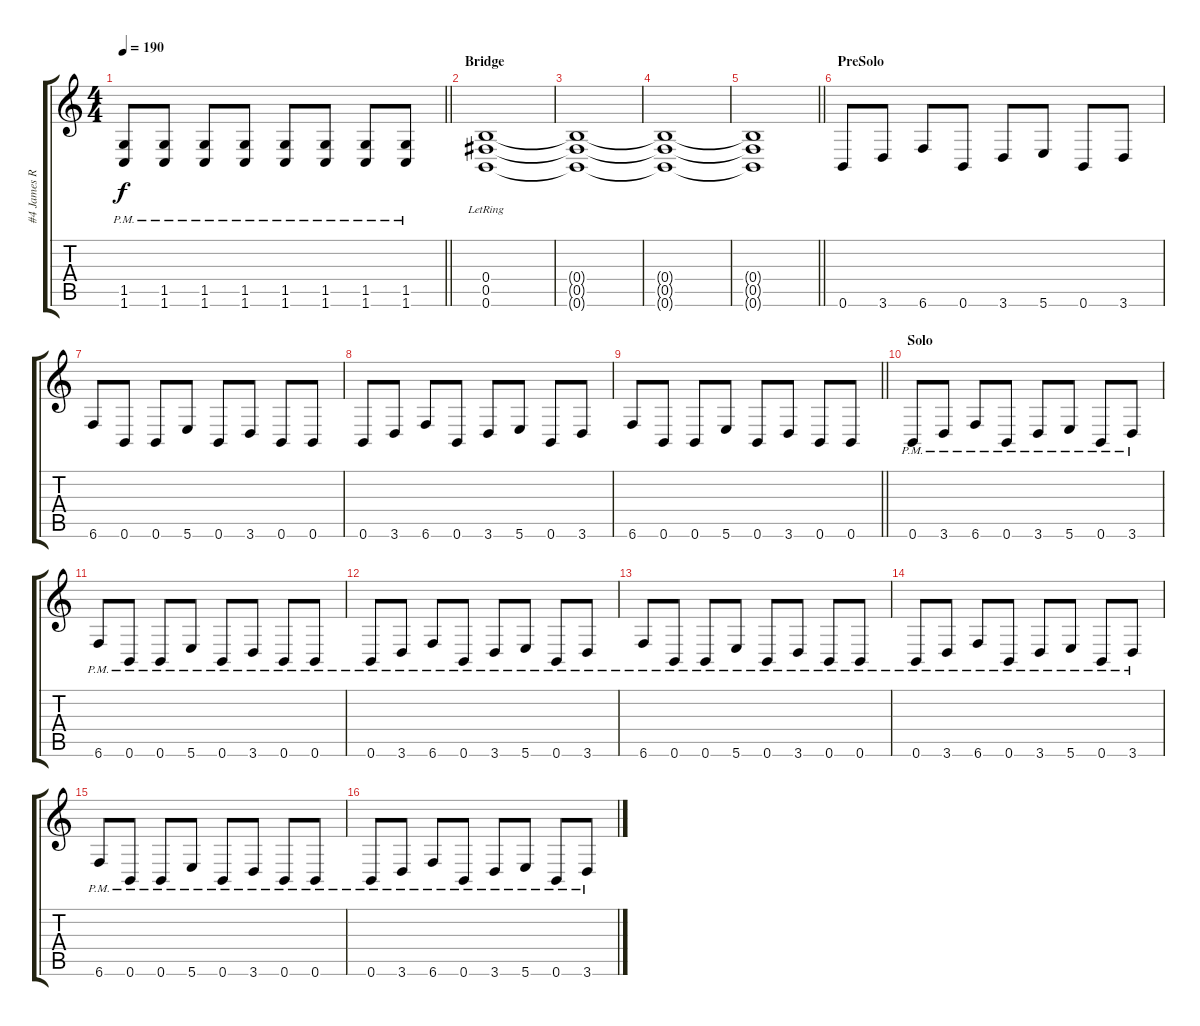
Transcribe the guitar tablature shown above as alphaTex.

\track ("#4 James Root" "#4 James R") {instrument distortionguitar}
\staff {score tabs}
\tuning (Db4 Ab3 E3 B2 Gb2 B1) {hide}
\ts (4 4)
\tempo 190
\clef g2
\barLineRight lightlight
\ks c
(1.5{pm} 1.6{pm}).8{dy f} (1.5{pm} 1.6{pm}).8 (1.5{pm} 1.6{pm}).8 (1.5{pm} 1.6{pm}).8 (1.5{pm} 1.6{pm}).8 (1.5{pm} 1.6{pm}).8 (1.5{pm} 1.6{pm}).8 (1.5{pm} 1.6{pm}).8 |
\section ("" "Bridge")
(0.4 0.5{lr} 0.6{lr}).1 |
(0.4{t} 0.5{t} 0.6{t}).1 |
(0.4{t} 0.5{t} 0.6{t}).1 |
\barLineRight lightlight
(0.4{t} 0.5{t} 0.6{t}).1 |
\section ("" "PreSolo")
0.6.8 3.6.8 6.6.8 0.6.8 3.6.8 5.6.8 0.6.8 3.6.8 |
6.6.8 0.6.8 0.6.8 5.6.8 0.6.8 3.6.8 0.6.8 0.6.8 |
0.6.8 3.6.8 6.6.8 0.6.8 3.6.8 5.6.8 0.6.8 3.6.8 |
\barLineRight lightlight
6.6.8 0.6.8 0.6.8 5.6.8 0.6.8 3.6.8 0.6.8 0.6.8 |
\section ("" "Solo")
0.6{pm}.8 3.6{pm}.8 6.6{pm}.8 0.6{pm}.8 3.6{pm}.8 5.6{pm}.8 0.6{pm}.8 3.6{pm}.8 |
6.6{pm}.8 0.6{pm}.8 0.6{pm}.8 5.6{pm}.8 0.6{pm}.8 3.6{pm}.8 0.6{pm}.8 0.6{pm}.8 |
0.6{pm}.8 3.6{pm}.8 6.6{pm}.8 0.6{pm}.8 3.6{pm}.8 5.6{pm}.8 0.6{pm}.8 3.6{pm}.8 |
6.6{pm}.8 0.6{pm}.8 0.6{pm}.8 5.6{pm}.8 0.6{pm}.8 3.6{pm}.8 0.6{pm}.8 0.6{pm}.8 |
0.6{pm}.8 3.6{pm}.8 6.6{pm}.8 0.6{pm}.8 3.6{pm}.8 5.6{pm}.8 0.6{pm}.8 3.6{pm}.8 |
6.6{pm}.8 0.6{pm}.8 0.6{pm}.8 5.6{pm}.8 0.6{pm}.8 3.6{pm}.8 0.6{pm}.8 0.6{pm}.8 |
0.6{pm}.8 3.6{pm}.8 6.6{pm}.8 0.6{pm}.8 3.6{pm}.8 5.6{pm}.8 0.6{pm}.8 3.6{pm}.8
